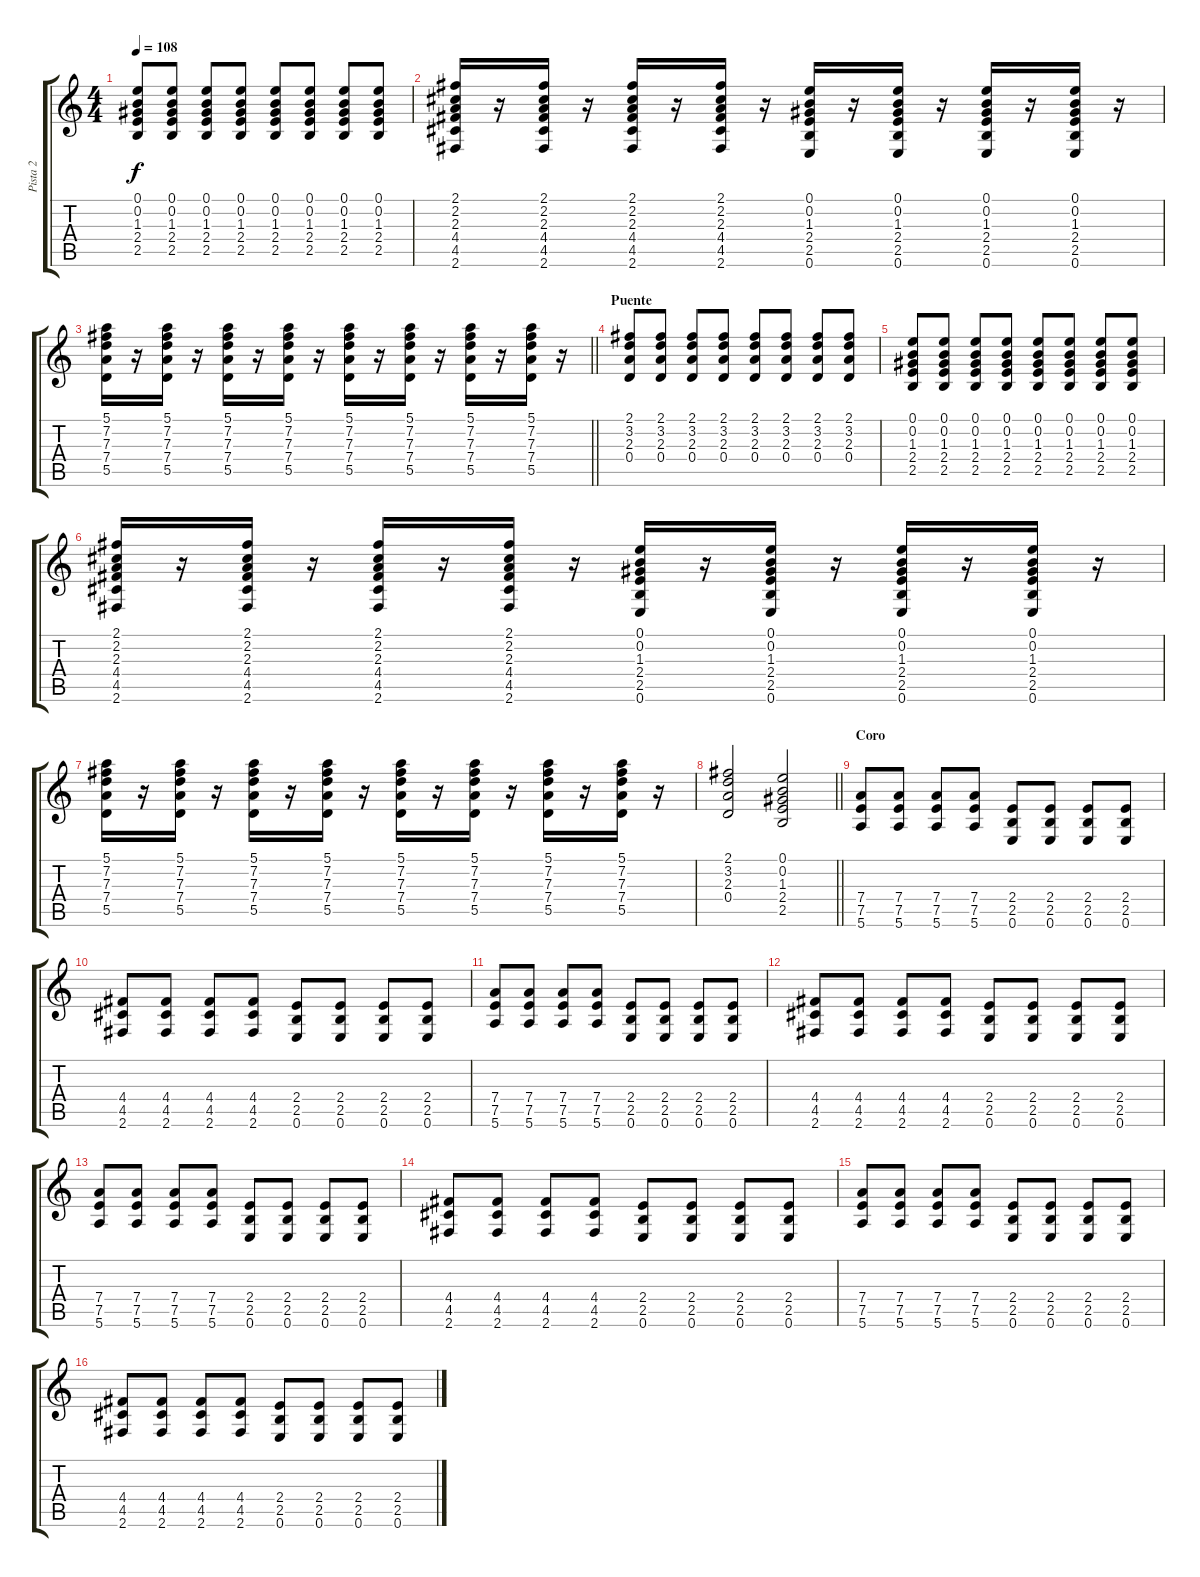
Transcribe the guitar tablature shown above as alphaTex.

\track ("Pista 2" "Pista 2") {instrument overdrivenguitar}
\staff {score tabs}
\tuning (E4 B3 G3 D3 A2 E2) {hide}
\ts (4 4)
\tempo 108
\clef g2
\ks c
(0.1 0.2 1.3 2.4 2.5).8{dy f} (0.1 0.2 1.3 2.4 2.5).8 (0.1 0.2 1.3 2.4 2.5).8 (0.1 0.2 1.3 2.4 2.5).8 (0.1 0.2 1.3 2.4 2.5).8 (0.1 0.2 1.3 2.4 2.5).8 (0.1 0.2 1.3 2.4 2.5).8 (0.1 0.2 1.3 2.4 2.5).8 |
(2.1 2.2 2.3 4.4 4.5 2.6).16 r.16 (2.1 2.2 2.3 4.4 4.5 2.6).16 r.16 (2.1 2.2 2.3 4.4 4.5 2.6).16 r.16 (2.1 2.2 2.3 4.4 4.5 2.6).16 r.16 (0.1 0.2 1.3 2.4 2.5 0.6).16 r.16 (0.1 0.2 1.3 2.4 2.5 0.6).16 r.16 (0.1 0.2 1.3 2.4 2.5 0.6).16 r.16 (0.1 0.2 1.3 2.4 2.5 0.6).16 r.16 |
\barLineRight lightlight
(5.1 7.2 7.3 7.4 5.5).16 r.16 (5.1 7.2 7.3 7.4 5.5).16 r.16 (5.1 7.2 7.3 7.4 5.5).16 r.16 (5.1 7.2 7.3 7.4 5.5).16 r.16 (5.1 7.2 7.3 7.4 5.5).16 r.16 (5.1 7.2 7.3 7.4 5.5).16 r.16 (5.1 7.2 7.3 7.4 5.5).16 r.16 (5.1 7.2 7.3 7.4 5.5).16 r.16 |
\section ("" "Puente")
(2.1 3.2 2.3 0.4).8 (2.1 3.2 2.3 0.4).8 (2.1 3.2 2.3 0.4).8 (2.1 3.2 2.3 0.4).8 (2.1 3.2 2.3 0.4).8 (2.1 3.2 2.3 0.4).8 (2.1 3.2 2.3 0.4).8 (2.1 3.2 2.3 0.4).8 |
(0.1 0.2 1.3 2.4 2.5).8 (0.1 0.2 1.3 2.4 2.5).8 (0.1 0.2 1.3 2.4 2.5).8 (0.1 0.2 1.3 2.4 2.5).8 (0.1 0.2 1.3 2.4 2.5).8 (0.1 0.2 1.3 2.4 2.5).8 (0.1 0.2 1.3 2.4 2.5).8 (0.1 0.2 1.3 2.4 2.5).8 |
(2.1 2.2 2.3 4.4 4.5 2.6).16 r.16 (2.1 2.2 2.3 4.4 4.5 2.6).16 r.16 (2.1 2.2 2.3 4.4 4.5 2.6).16 r.16 (2.1 2.2 2.3 4.4 4.5 2.6).16 r.16 (0.1 0.2 1.3 2.4 2.5 0.6).16 r.16 (0.1 0.2 1.3 2.4 2.5 0.6).16 r.16 (0.1 0.2 1.3 2.4 2.5 0.6).16 r.16 (0.1 0.2 1.3 2.4 2.5 0.6).16 r.16 |
(5.1 7.2 7.3 7.4 5.5).16 r.16 (5.1 7.2 7.3 7.4 5.5).16 r.16 (5.1 7.2 7.3 7.4 5.5).16 r.16 (5.1 7.2 7.3 7.4 5.5).16 r.16 (5.1 7.2 7.3 7.4 5.5).16 r.16 (5.1 7.2 7.3 7.4 5.5).16 r.16 (5.1 7.2 7.3 7.4 5.5).16 r.16 (5.1 7.2 7.3 7.4 5.5).16 r.16 |
\barLineRight lightlight
(2.1 3.2 2.3 0.4).2 (0.1 0.2 1.3 2.4 2.5).2 |
\section ("" "Coro")
(7.4 7.5 5.6).8 (7.4 7.5 5.6).8 (7.4 7.5 5.6).8 (7.4 7.5 5.6).8 (2.4 2.5 0.6).8 (2.4 2.5 0.6).8 (2.4 2.5 0.6).8 (2.4 2.5 0.6).8 |
(4.4 4.5 2.6).8 (4.4 4.5 2.6).8 (4.4 4.5 2.6).8 (4.4 4.5 2.6).8 (2.4 2.5 0.6).8 (2.4 2.5 0.6).8 (2.4 2.5 0.6).8 (2.4 2.5 0.6).8 |
(7.4 7.5 5.6).8 (7.4 7.5 5.6).8 (7.4 7.5 5.6).8 (7.4 7.5 5.6).8 (2.4 2.5 0.6).8 (2.4 2.5 0.6).8 (2.4 2.5 0.6).8 (2.4 2.5 0.6).8 |
(4.4 4.5 2.6).8 (4.4 4.5 2.6).8 (4.4 4.5 2.6).8 (4.4 4.5 2.6).8 (2.4 2.5 0.6).8 (2.4 2.5 0.6).8 (2.4 2.5 0.6).8 (2.4 2.5 0.6).8 |
(7.4 7.5 5.6).8 (7.4 7.5 5.6).8 (7.4 7.5 5.6).8 (7.4 7.5 5.6).8 (2.4 2.5 0.6).8 (2.4 2.5 0.6).8 (2.4 2.5 0.6).8 (2.4 2.5 0.6).8 |
(4.4 4.5 2.6).8 (4.4 4.5 2.6).8 (4.4 4.5 2.6).8 (4.4 4.5 2.6).8 (2.4 2.5 0.6).8 (2.4 2.5 0.6).8 (2.4 2.5 0.6).8 (2.4 2.5 0.6).8 |
(7.4 7.5 5.6).8 (7.4 7.5 5.6).8 (7.4 7.5 5.6).8 (7.4 7.5 5.6).8 (2.4 2.5 0.6).8 (2.4 2.5 0.6).8 (2.4 2.5 0.6).8 (2.4 2.5 0.6).8 |
(4.4 4.5 2.6).8 (4.4 4.5 2.6).8 (4.4 4.5 2.6).8 (4.4 4.5 2.6).8 (2.4 2.5 0.6).8 (2.4 2.5 0.6).8 (2.4 2.5 0.6).8 (2.4 2.5 0.6).8
